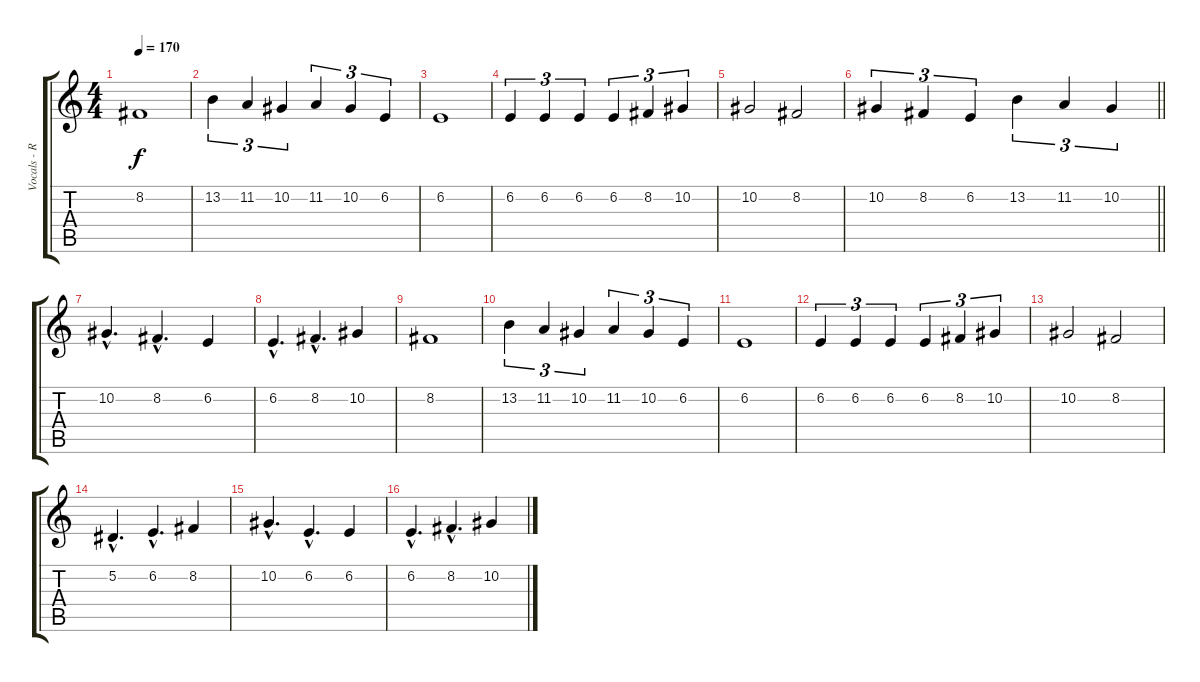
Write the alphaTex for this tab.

\track ("Vocals - Roy Khan" "Vocals - R") {instrument lead2sawtooth}
\staff {score tabs}
\tuning (Eb4 Bb3 Gb3 Db3 Ab2 Eb2) {hide}
\ts (4 4)
\tempo 170
\clef g2
\ks c
8.2.1{dy f} |
13.2.4{tu (3 2)} 11.2.4{tu (3 2)} 10.2.4{tu (3 2)} 11.2.4{tu (3 2)} 10.2.4{tu (3 2)} 6.2.4{tu (3 2)} |
6.2.1 |
6.2.4{tu (3 2)} 6.2.4{tu (3 2)} 6.2.4{tu (3 2)} 6.2.4{tu (3 2)} 8.2.4{tu (3 2)} 10.2.4{tu (3 2)} |
10.2.2 8.2.2 |
\barLineRight lightlight
10.2.4{tu (3 2)} 8.2.4{tu (3 2)} 6.2.4{tu (3 2)} 13.2.4{tu (3 2)} 11.2.4{tu (3 2)} 10.2.4{tu (3 2)} |
10.2{hac}.4{d} 8.2{hac}.4{d} 6.2.4 |
6.2{hac}.4{d} 8.2{hac}.4{d} 10.2.4 |
8.2.1 |
13.2.4{tu (3 2)} 11.2.4{tu (3 2)} 10.2.4{tu (3 2)} 11.2.4{tu (3 2)} 10.2.4{tu (3 2)} 6.2.4{tu (3 2)} |
6.2.1 |
6.2.4{tu (3 2)} 6.2.4{tu (3 2)} 6.2.4{tu (3 2)} 6.2.4{tu (3 2)} 8.2.4{tu (3 2)} 10.2.4{tu (3 2)} |
10.2.2 8.2.2 |
5.2{hac}.4{d} 6.2{hac}.4{d} 8.2.4 |
10.2{hac}.4{d} 6.2{hac}.4{d} 6.2.4 |
6.2{hac}.4{d} 8.2{hac}.4{d} 10.2.4
